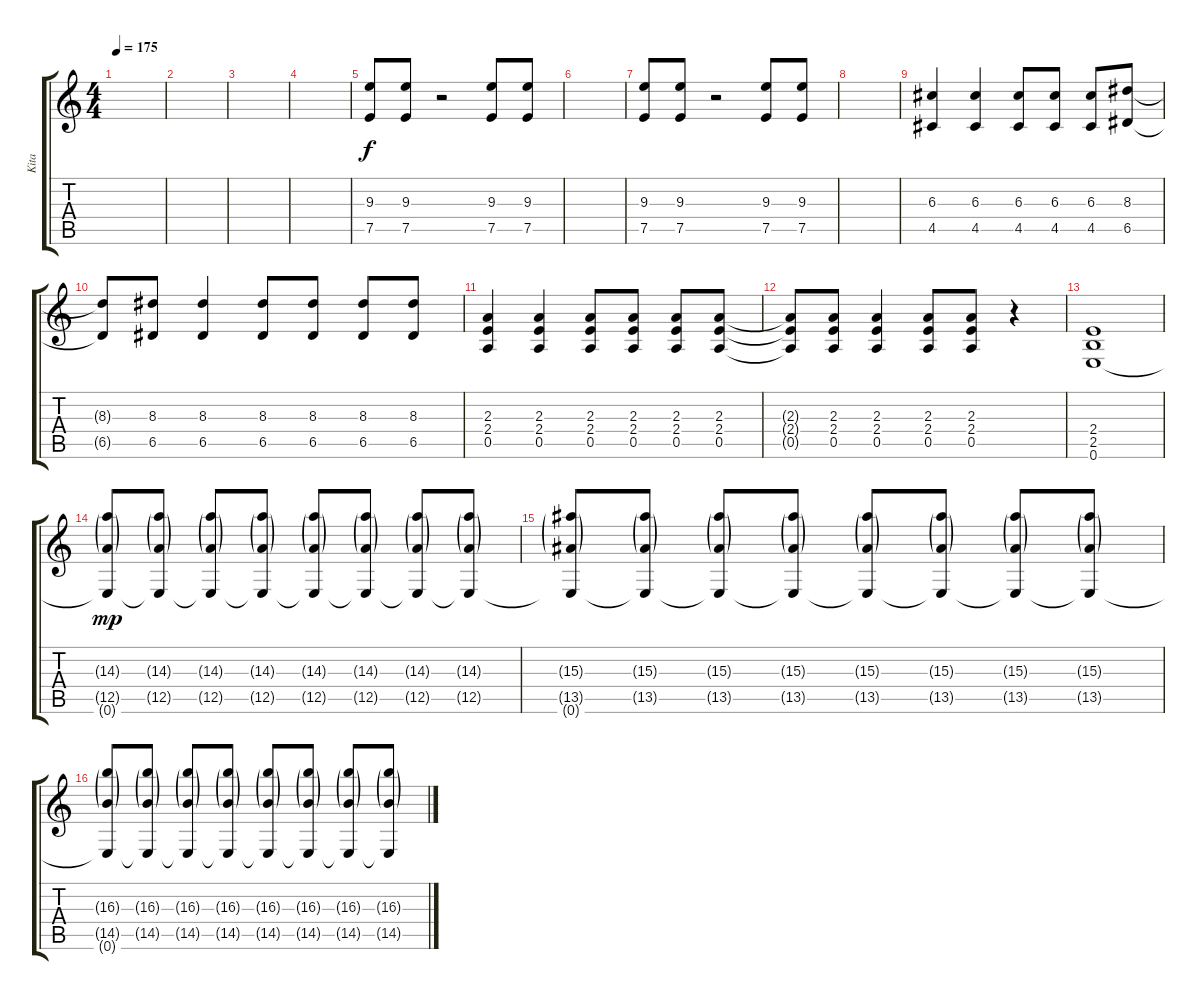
\track ("Kita" "Kita") {instrument overdrivenguitar}
\staff {score tabs}
\tuning (E4 B3 G3 D3 A2 E2) {hide}
\ts (4 4)
\tempo 175
\clef g2
\ks c
|
|
|
|
(9.3 7.5).8 (9.3 7.5).8 r.2 (9.3 7.5).8 (9.3 7.5).8 |
|
(9.3 7.5).8 (9.3 7.5).8 r.2 (9.3 7.5).8 (9.3 7.5).8 |
|
(6.3 4.5).4 (6.3 4.5).4 (6.3 4.5).8 (6.3 4.5).8 (6.3 4.5).8 (8.3 6.5).8 |
(8.3{t} 6.5{t}).8 (8.3 6.5).8 (8.3 6.5).4 (8.3 6.5).8 (8.3 6.5).8 (8.3 6.5).8 (8.3 6.5).8 |
(2.3 2.4 0.5).4 (2.3 2.4 0.5).4 (2.3 2.4 0.5).8 (2.3 2.4 0.5).8 (2.3 2.4 0.5).8 (2.3 2.4 0.5).8 |
(2.3{t} 2.4{t} 0.5{t}).8 (2.3 2.4 0.5).8 (2.3 2.4 0.5).4 (2.3 2.4 0.5).8 (2.3 2.4 0.5).8 r.4 |
(2.4 2.5 0.6).1 |
(14.3{g} 12.5{g} 0.6{t}).8{dy mp} (14.3{g} 12.5{g} 0.6{t}).8 (14.3{g} 12.5{g} 0.6{t}).8 (14.3{g} 12.5{g} 0.6{t}).8 (14.3{g} 12.5{g} 0.6{t}).8 (14.3{g} 12.5{g} 0.6{t}).8 (14.3{g} 12.5{g} 0.6{t}).8 (14.3{g} 12.5{g} 0.6{t}).8 |
(15.3{g} 13.5{g} 0.6{t}).8 (15.3{g} 13.5{g} 0.6{t}).8 (15.3{g} 13.5{g} 0.6{t}).8 (15.3{g} 13.5{g} 0.6{t}).8 (15.3{g} 13.5{g} 0.6{t}).8 (15.3{g} 13.5{g} 0.6{t}).8 (15.3{g} 13.5{g} 0.6{t}).8 (15.3{g} 13.5{g} 0.6{t}).8 |
(16.3{g} 14.5{g} 0.6{t}).8 (16.3{g} 14.5{g} 0.6{t}).8 (16.3{g} 14.5{g} 0.6{t}).8 (16.3{g} 14.5{g} 0.6{t}).8 (16.3{g} 14.5{g} 0.6{t}).8 (16.3{g} 14.5{g} 0.6{t}).8 (16.3{g} 14.5{g} 0.6{t}).8 (16.3{g} 14.5{g} 0.6{t}).8
